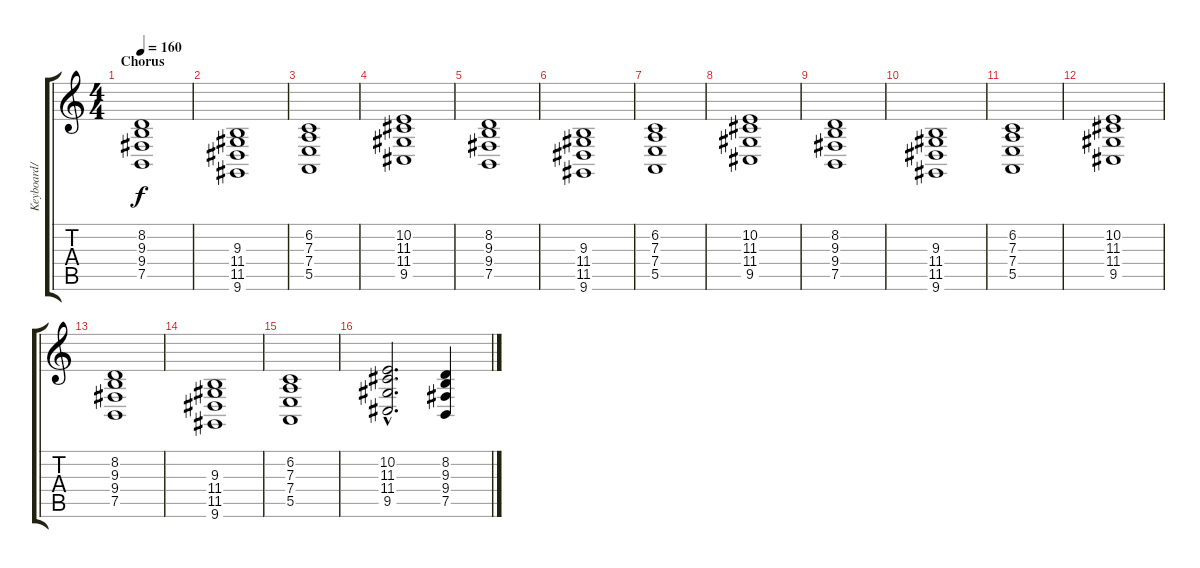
\track ("Keyboard/ Effects" "Keyboard/ ") {instrument rockorgan}
\staff {score tabs}
\tuning (B3 Gb3 D3 A2 E2 B1) {hide}
\ts (4 4)
\section ("" "Chorus")
\tempo 160
\clef g2
\ks c
(8.2 9.3 9.4 7.5).1{dy f} |
(9.3 11.4 11.5 9.6).1 |
(6.2 7.3 7.4 5.5).1 |
(10.2 11.3 11.4 9.5).1 |
(8.2 9.3 9.4 7.5).1 |
(9.3 11.4 11.5 9.6).1 |
(6.2 7.3 7.4 5.5).1 |
(10.2 11.3 11.4 9.5).1 |
(8.2 9.3 9.4 7.5).1 |
(9.3 11.4 11.5 9.6).1 |
(6.2 7.3 7.4 5.5).1 |
(10.2 11.3 11.4 9.5).1 |
(8.2 9.3 9.4 7.5).1 |
(9.3 11.4 11.5 9.6).1 |
(6.2 7.3 7.4 5.5).1 |
(10.2{hac} 11.3{hac} 11.4{hac} 9.5{hac}).2{d} (8.2 9.3 9.4 7.5).4
